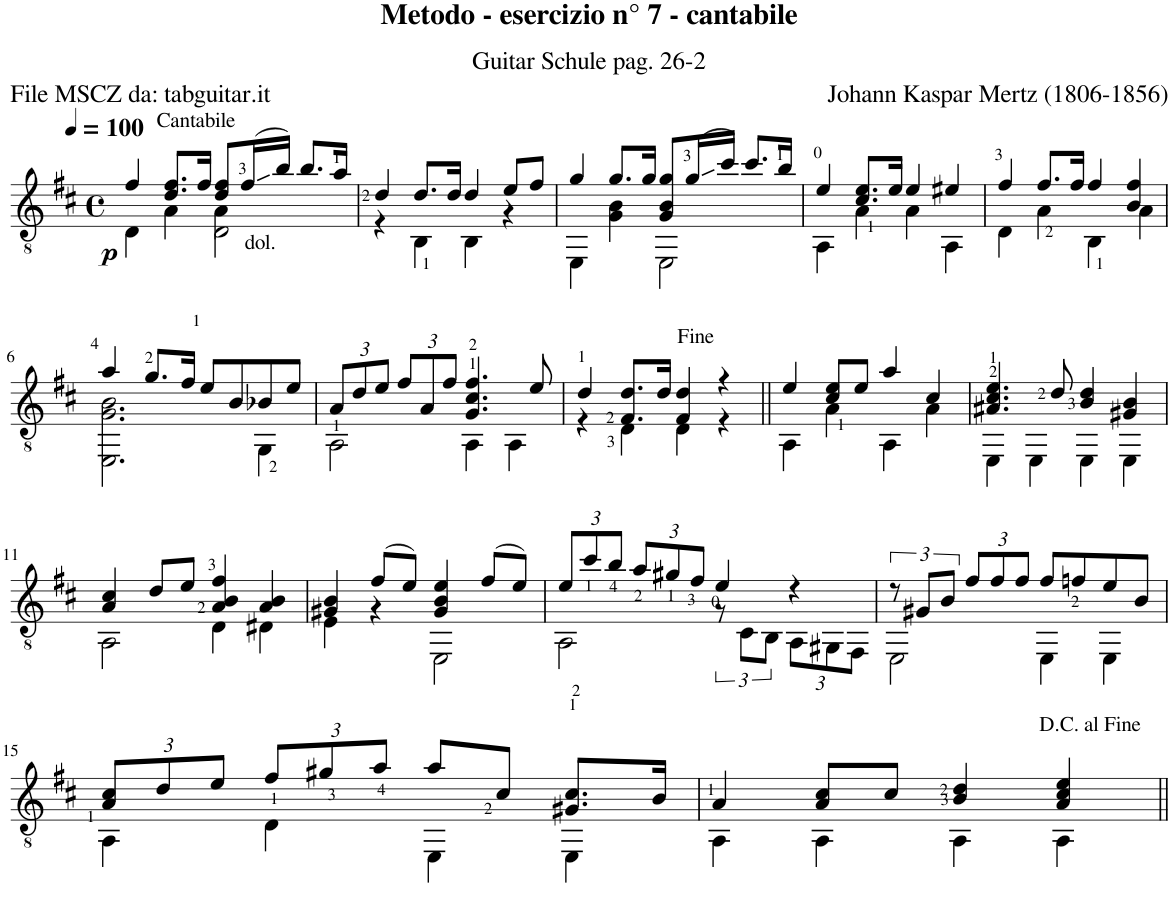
**kern	**dynam
*part1	*part1
*staff1	*staff1
*I"Guitar	*
*I'Guit.	*
*clefGv2	*
*k[f#c#]	*
*M4/4	*
*met(c)	*
*MM100	*
=1	=1
*^	*
*	*^	*
!	!	!	!LO:DY:b
4f#/	4D\	2ryy	p
8.d/ 8.f#/L	4A\	.	.
!LO:TX:a:t=Cantabile	!	!	!
16f#/Jk	.	.	.
8d/ 8f#/L	4A\	2D\	.
!LO:TX:b:t=dol.	!	!	!
(16f#/L	.	.	.
16b/JJ)	.	.	.
8.b/L	4ryy	.	.
16a/Jk	.	.	.
*	*v	*v	*
=2	=2	=2
4d/	4r	.
8.d/L	4BB\	.
16d/Jk	.	.
4d/	4BB\	.
8e/L	4r	.
8f#/J	.	.
=3	=3	=3
4g/	4EE\	.
8.g/L	4G\ 4B\	.
16g/Jk	.	.
8G/ 8B/ 8g/L	2EE\	.
(16g/L	.	.
16cc#/JJ)	.	.
8.cc#/L	.	.
16b/Jk	.	.
=4	=4	=4
4e/	4AA\	.
8.c#/ 8.e/L	4A\	.
16e/Jk	.	.
4e/	4A\	.
4e#X/	4AA\	.
=5	=5	=5
4f#/	4D\	.
8.f#/L	4A\	.
16f#/Jk	.	.
4f#/	4BB\	.
4B/ 4f#/	4A\	.
!!LO:LB:g=z	!!
=6	=6	=6
4a/	2.EE\ 2.G\ 2.B\	.
8.g/L	.	.
16f#/Jk	.	.
8e/L	.	.
8B/	.	.
8B-X/	4GG\	.
8e/J	.	.
=7	=7	=7
*Xbrackettup	*	*
12A/L	2AA\	.
12d/	.	.
12e/J	.	.
12f#/L	.	.
12A/	.	.
12f#/J	.	.
4.G/ 4.c#/ 4.f#/	4AA\	.
.	4AA\	.
8e/	.	.
=8	=8	=8
4d/	4r	.
8.F#/ 8.d/L	4D\	.
16d/Jk	.	.
4F#/ 4d/	4D\	.
4r	4r	.
=9||	=9||	=9||
4e/	4AA\	.
8c#/ 8e/L	4A\	.
8e/J	.	.
4a/	4AA\	.
4c#/	4A\	.
=10	=10	=10
4.A#X/ 4.c#/ 4.e/	4EE\	.
.	4EE\	.
8d/	.	.
4B/ 4d/	4EE\	.
4G#X/ 4B/	4EE\	.
!!LO:LB:g=z	!!
=11	=11	=11
4A/ 4c#/	2AA\	.
8d/L	.	.
8e/J	.	.
4A/ 4B/ 4f#/	4D\	.
4A/ 4B/	4D#X\	.
=12	=12	=12
4G#X/ 4B/	4E\	.
(8f#/L	4r	.
8e/J)	.	.
4G#/ 4B/ 4e/	2EE\	.
(8f#/L	.	.
8e/J)	.	.
=13	=13	=13
12e/L	2AA\	.
12cc#/	.	.
12b/J	.	.
12a/L	.	.
12g#X/	.	.
12f#/J	.	.
*	*brackettup	*
4e/	12r	.
.	12C#\L	.
.	12BB\J	.
*	*Xbrackettup	*
4r	12AA\L	.
.	12GG#X\	.
.	12FF#\J	.
=14	=14	=14
*brackettup	*	*
12r	2EE\	.
12G#X/L	.	.
12B/J	.	.
*Xbrackettup	*	*
12f#/L	.	.
12f#/	.	.
12f#/J	.	.
8f#/L	4EE\	.
8fn/	.	.
8e/	4EE\	.
8B/J	.	.
!!LO:LB:g=z	!!
=15	=15	=15
12A/ 12c#/L	4AA\	.
12d/	.	.
12e/J	.	.
12f#/L	4D\	.
12g#X/	.	.
12a/J	.	.
8a/L	4EE\	.
8c#/J	.	.
8.G#X/ 8.c#/L	4EE\	.
16B/Jk	.	.
=16	=16	=16
4A/	4AA\	.
8A/ 8c#/L	4AA\	.
8c#/J	.	.
4B/ 4d/	4AA\	.
4A/ 4c#/ 4e/	4AA\	.
*v	*v	*
=||	=||
*-	*-
